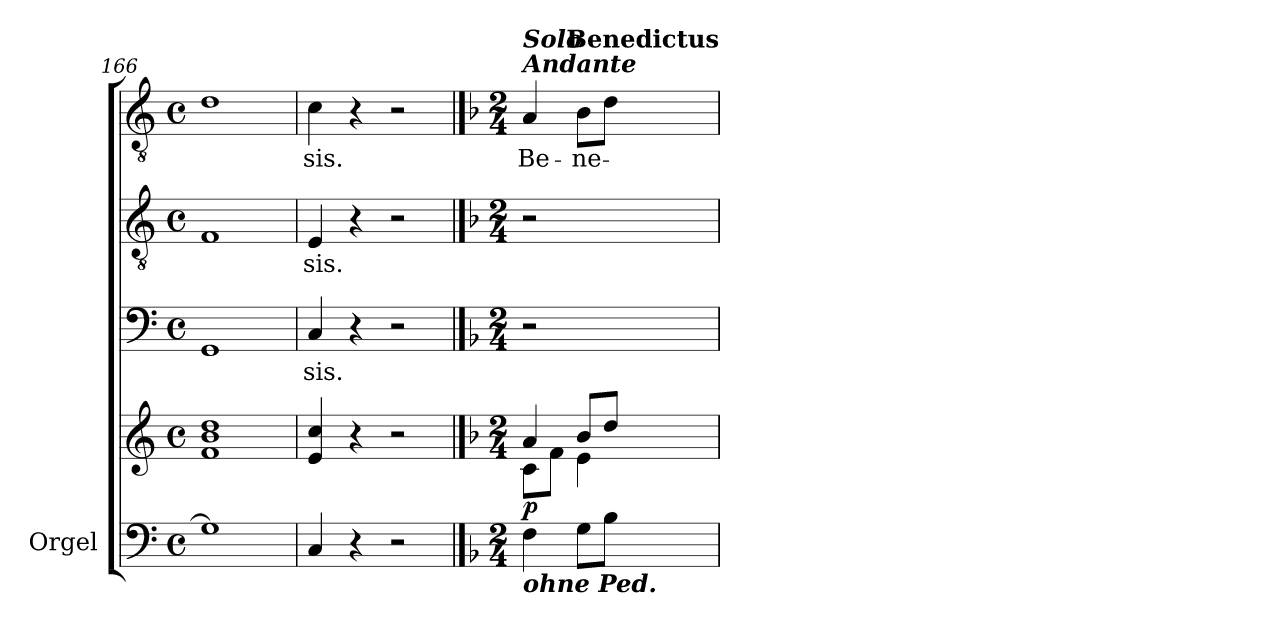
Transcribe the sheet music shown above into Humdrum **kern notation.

**kern	**kern	**dynam	**kern	**text	**kern	**text	**kern	**text
*part4	*part4	*part4	*part3	*part3	*part2	*part2	*part1	*part1
*staff5	*staff4	*staff4/5	*staff3	*staff3	*staff2	*staff2	*staff1	*staff1
*I"Orgel	*	*	*	*	*	*	*	*
*I'Org.	*	*	*	*	*	*	*	*
*clefF4	*clefG2	*	*clefF4	*	*clefGv2	*	*clefGv2	*
*k[]	*k[]	*	*k[]	*	*k[]	*	*k[]	*
*C:	*C:	*	*C:	*	*C:	*	*C:	*
*M4/4	*M4/4	*	*M4/4	*	*M4/4	*	*M4/4	*
*met(c)	*met(c)	*	*met(c)	*	*met(c)	*	*met(c)	*
=166	=166	=166	=166	=166	=166	=166	=166	=166
1G]	1f 1b 1dd	.	1GG	.	1F	.	1d	.
=167	=167	=167	=167	=167	=167	=167	=167	=167
!	!	!	!	!LO:LY:b	!	!LO:LY:b	!	!LO:LY:b
4C/	4e/ 4cc/	.	4C/	-sis.	4E/	-sis.	4c\	-sis.
4r	4r	.	4r	.	4r	.	4r	.
2r	2r	.	2r	.	2r	.	2r	.
!!LO:PB:g=z
==168	==168	==168	==168	==168	==168	==168	==168	==168
*k[b-]	*k[b-]	*	*k[b-]	*	*k[b-]	*	*k[b-]	*
*F:	*F:	*	*F:	*	*F:	*	*F:	*
*M2/4	*M2/4	*	*M2/4	*	*M2/4	*	*M2/4	*
*	*^	*	*	*	*	*	*	*
!	!	!	!	!	!	!	!	!LO:TX:a:Bi:t=Andante	!
!	!	!	!	!	!	!	!	!LO:TX:a:Bi:t=Solo	!
!LO:TX:b:Bi:t=ohne Ped.	!	!	!	!	!	!	!	!	!
!	!	!	!LO:DY:b	!	!	!	!	!	!LO:LY:b
4F\	4a/	8c\L	p	2r	.	2r	.	4A/	Be-
.	.	8f\J	.	.	.	.	.	.	.
!	!	!	!	!	!	!	!	!	!LO:LY:b
8G\L	8b-/L	4e\	.	.	.	.	.	8B-\L	-ne-
8B-\J	8dd/J	.	.	.	.	.	.	8d\J	.
2..ryy	2..ryy	2..ryy	.	2..ryy	.	2..ryy	.	2..ryy	.
!	!	!	!	!	!	!	!	!LO:TX:a:B:t=Benedictus	!
*	*v	*v	*	*	*	*	*	*	*
=	=	=	=	=	=	=	=	=
*-	*-	*-	*-	*-	*-	*-	*-	*-
